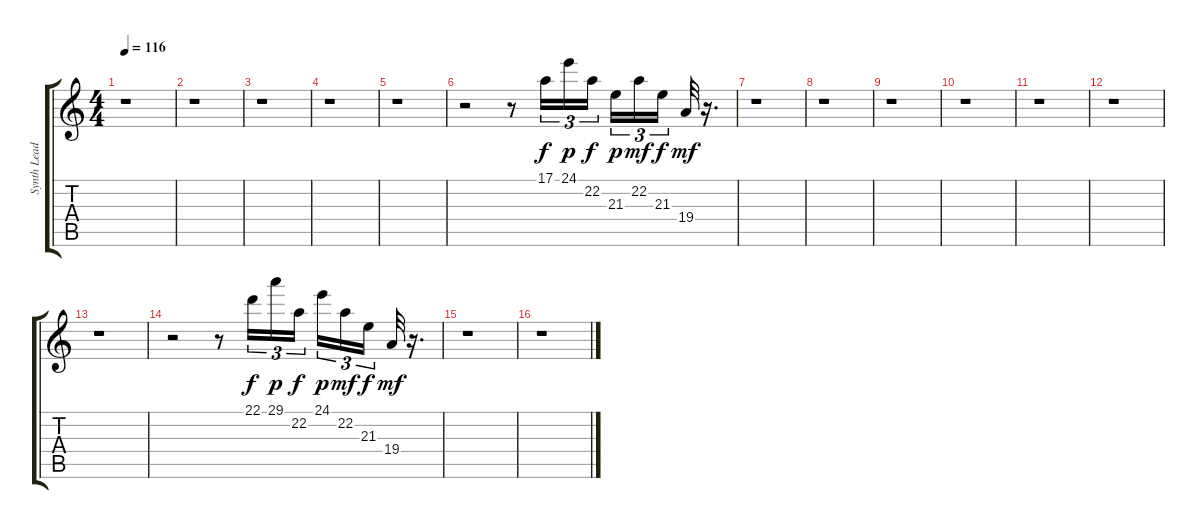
\track ("Synth Lead Fill" "Synth Lead") {instrument lead2sawtooth}
\staff {score tabs}
\tuning (E4 B3 G3 D3 A2 E2) {hide}
\ts (4 4)
\tempo 116
\clef g2
\ks c
r.1{dy mf} |
r.1 |
r.1 |
r.1 |
r.1 |
r.2 r.8 17.1.16{tu (3 2) dy f} 24.1.16{tu (3 2) dy p} 22.2.16{tu (3 2) dy f} 21.3.16{tu (3 2) dy p} 22.2.16{tu (3 2) dy mf} 21.3.16{tu (3 2) dy f beam splitsecondary} 19.4.32{dy mf} r.16{d} |
r.1 |
r.1 |
r.1 |
r.1 |
r.1 |
r.1 |
r.1 |
r.2 r.8 22.1.16{tu (3 2) dy f} 29.1.16{tu (3 2) dy p} 22.2.16{tu (3 2) dy f} 24.1.16{tu (3 2) dy p} 22.2.16{tu (3 2) dy mf} 21.3.16{tu (3 2) dy f beam splitsecondary} 19.4.32{dy mf} r.16{d} |
r.1 |
r.1
